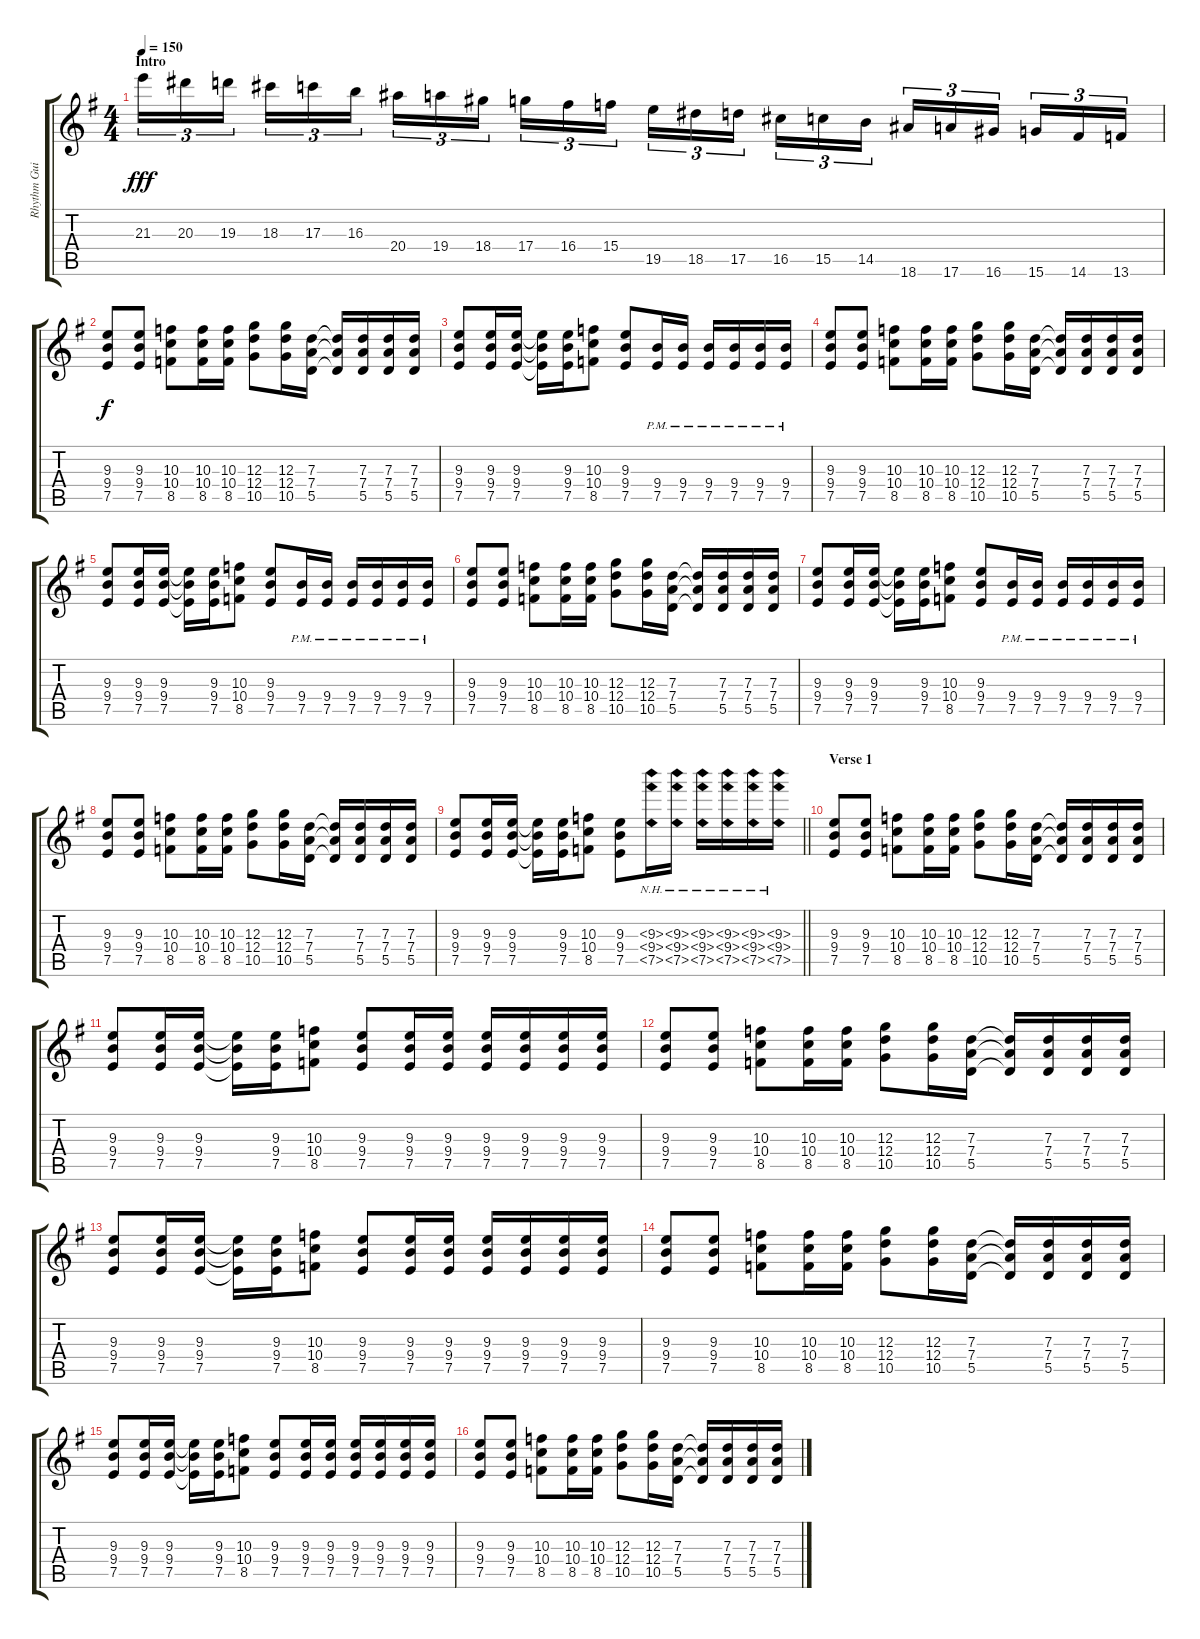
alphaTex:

\track ("Rhythm Guitar" "Rhythm Gui") {instrument distortionguitar}
\staff {score tabs}
\tuning (E4 B3 G3 D3 A2 E2) {hide}
\ts (4 4)
\section ("" "Intro")
\tempo 150
\clef g2
\ks eminor
21.3.16{tu (3 2) dy fff instrument guitarfretnoise} 20.3.16{tu (3 2)} 19.3.16{tu (3 2)} 18.3.16{tu (3 2)} 17.3.16{tu (3 2)} 16.3.16{tu (3 2)} 20.4.16{tu (3 2)} 19.4.16{tu (3 2)} 18.4.16{tu (3 2)} 17.4.16{tu (3 2)} 16.4.16{tu (3 2)} 15.4.16{tu (3 2)} 19.5.16{tu (3 2)} 18.5.16{tu (3 2)} 17.5.16{tu (3 2)} 16.5.16{tu (3 2)} 15.5.16{tu (3 2)} 14.5.16{tu (3 2)} 18.6.16{tu (3 2)} 17.6.16{tu (3 2)} 16.6.16{tu (3 2)} 15.6.16{tu (3 2)} 14.6.16{tu (3 2)} 13.6.16{tu (3 2)} |
(9.3 9.4 7.5).8{dy f instrument distortionguitar} (9.3 9.4 7.5).8 (10.3 10.4 8.5).8 (10.3 10.4 8.5).16 (10.3 10.4 8.5).16 (12.3 12.4 10.5).8 (12.3 12.4 10.5).16 (7.3 7.4 5.5).16 (7.3{t} 7.4{t} 5.5{t}).16 (7.3 7.4 5.5).16 (7.3 7.4 5.5).16 (7.3 7.4 5.5).16 |
(9.3 9.4 7.5).8 (9.3 9.4 7.5).16 (9.3 9.4 7.5).16 (9.3{t} 9.4{t} 7.5{t}).16 (9.3 9.4 7.5).16 (10.3 10.4 8.5).8 (9.3 9.4 7.5).8 (9.4{pm} 7.5{pm}).16 (9.4{pm} 7.5{pm}).16 (9.4{pm} 7.5{pm}).16 (9.4{pm} 7.5{pm}).16 (9.4{pm} 7.5{pm}).16 (9.4{pm} 7.5{pm}).16 |
(9.3 9.4 7.5).8 (9.3 9.4 7.5).8 (10.3 10.4 8.5).8 (10.3 10.4 8.5).16 (10.3 10.4 8.5).16 (12.3 12.4 10.5).8 (12.3 12.4 10.5).16 (7.3 7.4 5.5).16 (7.3{t} 7.4{t} 5.5{t}).16 (7.3 7.4 5.5).16 (7.3 7.4 5.5).16 (7.3 7.4 5.5).16 |
(9.3 9.4 7.5).8 (9.3 9.4 7.5).16 (9.3 9.4 7.5).16 (9.3{t} 9.4{t} 7.5{t}).16 (9.3 9.4 7.5).16 (10.3 10.4 8.5).8 (9.3 9.4 7.5).8 (9.4{pm} 7.5{pm}).16 (9.4{pm} 7.5{pm}).16 (9.4{pm} 7.5{pm}).16 (9.4{pm} 7.5{pm}).16 (9.4{pm} 7.5{pm}).16 (9.4{pm} 7.5{pm}).16 |
(9.3 9.4 7.5).8 (9.3 9.4 7.5).8 (10.3 10.4 8.5).8 (10.3 10.4 8.5).16 (10.3 10.4 8.5).16 (12.3 12.4 10.5).8 (12.3 12.4 10.5).16 (7.3 7.4 5.5).16 (7.3{t} 7.4{t} 5.5{t}).16 (7.3 7.4 5.5).16 (7.3 7.4 5.5).16 (7.3 7.4 5.5).16 |
(9.3 9.4 7.5).8 (9.3 9.4 7.5).16 (9.3 9.4 7.5).16 (9.3{t} 9.4{t} 7.5{t}).16 (9.3 9.4 7.5).16 (10.3 10.4 8.5).8 (9.3 9.4 7.5).8 (9.4{pm} 7.5{pm}).16 (9.4{pm} 7.5{pm}).16 (9.4{pm} 7.5{pm}).16 (9.4{pm} 7.5{pm}).16 (9.4{pm} 7.5{pm}).16 (9.4{pm} 7.5{pm}).16 |
(9.3 9.4 7.5).8 (9.3 9.4 7.5).8 (10.3 10.4 8.5).8 (10.3 10.4 8.5).16 (10.3 10.4 8.5).16 (12.3 12.4 10.5).8 (12.3 12.4 10.5).16 (7.3 7.4 5.5).16 (7.3{t} 7.4{t} 5.5{t}).16 (7.3 7.4 5.5).16 (7.3 7.4 5.5).16 (7.3 7.4 5.5).16 |
\barLineRight lightlight
(9.3 9.4 7.5).8 (9.3 9.4 7.5).16 (9.3 9.4 7.5).16 (9.3{t} 9.4{t} 7.5{t}).16 (9.3 9.4 7.5).16 (10.3 10.4 8.5).8 (9.3 9.4 7.5).8 (9.3{nh} 9.4{nh} 7.5{nh}).16 (9.3{nh} 9.4{nh} 7.5{nh}).16 (9.3{nh} 9.4{nh} 7.5{nh}).16 (9.3{nh} 9.4{nh} 7.5{nh}).16 (9.3{nh} 9.4{nh} 7.5{nh}).16 (9.3{nh} 9.4{nh} 7.5{nh}).16 |
\section ("" "Verse 1")
(9.3 9.4 7.5).8 (9.3 9.4 7.5).8 (10.3 10.4 8.5).8 (10.3 10.4 8.5).16 (10.3 10.4 8.5).16 (12.3 12.4 10.5).8 (12.3 12.4 10.5).16 (7.3 7.4 5.5).16 (7.3{t} 7.4{t} 5.5{t}).16 (7.3 7.4 5.5).16 (7.3 7.4 5.5).16 (7.3 7.4 5.5).16 |
(9.3 9.4 7.5).8 (9.3 9.4 7.5).16 (9.3 9.4 7.5).16 (9.3{t} 9.4{t} 7.5{t}).16 (9.3 9.4 7.5).16 (10.3 10.4 8.5).8 (9.3 9.4 7.5).8 (9.3 9.4 7.5).16 (9.3 9.4 7.5).16 (9.3 9.4 7.5).16 (9.3 9.4 7.5).16 (9.3 9.4 7.5).16 (9.3 9.4 7.5).16 |
(9.3 9.4 7.5).8 (9.3 9.4 7.5).8 (10.3 10.4 8.5).8 (10.3 10.4 8.5).16 (10.3 10.4 8.5).16 (12.3 12.4 10.5).8 (12.3 12.4 10.5).16 (7.3 7.4 5.5).16 (7.3{t} 7.4{t} 5.5{t}).16 (7.3 7.4 5.5).16 (7.3 7.4 5.5).16 (7.3 7.4 5.5).16 |
(9.3 9.4 7.5).8 (9.3 9.4 7.5).16 (9.3 9.4 7.5).16 (9.3{t} 9.4{t} 7.5{t}).16 (9.3 9.4 7.5).16 (10.3 10.4 8.5).8 (9.3 9.4 7.5).8 (9.3 9.4 7.5).16 (9.3 9.4 7.5).16 (9.3 9.4 7.5).16 (9.3 9.4 7.5).16 (9.3 9.4 7.5).16 (9.3 9.4 7.5).16 |
(9.3 9.4 7.5).8 (9.3 9.4 7.5).8 (10.3 10.4 8.5).8 (10.3 10.4 8.5).16 (10.3 10.4 8.5).16 (12.3 12.4 10.5).8 (12.3 12.4 10.5).16 (7.3 7.4 5.5).16 (7.3{t} 7.4{t} 5.5{t}).16 (7.3 7.4 5.5).16 (7.3 7.4 5.5).16 (7.3 7.4 5.5).16 |
(9.3 9.4 7.5).8 (9.3 9.4 7.5).16 (9.3 9.4 7.5).16 (9.3{t} 9.4{t} 7.5{t}).16 (9.3 9.4 7.5).16 (10.3 10.4 8.5).8 (9.3 9.4 7.5).8 (9.3 9.4 7.5).16 (9.3 9.4 7.5).16 (9.3 9.4 7.5).16 (9.3 9.4 7.5).16 (9.3 9.4 7.5).16 (9.3 9.4 7.5).16 |
(9.3 9.4 7.5).8 (9.3 9.4 7.5).8 (10.3 10.4 8.5).8 (10.3 10.4 8.5).16 (10.3 10.4 8.5).16 (12.3 12.4 10.5).8 (12.3 12.4 10.5).16 (7.3 7.4 5.5).16 (7.3{t} 7.4{t} 5.5{t}).16 (7.3 7.4 5.5).16 (7.3 7.4 5.5).16 (7.3 7.4 5.5).16
